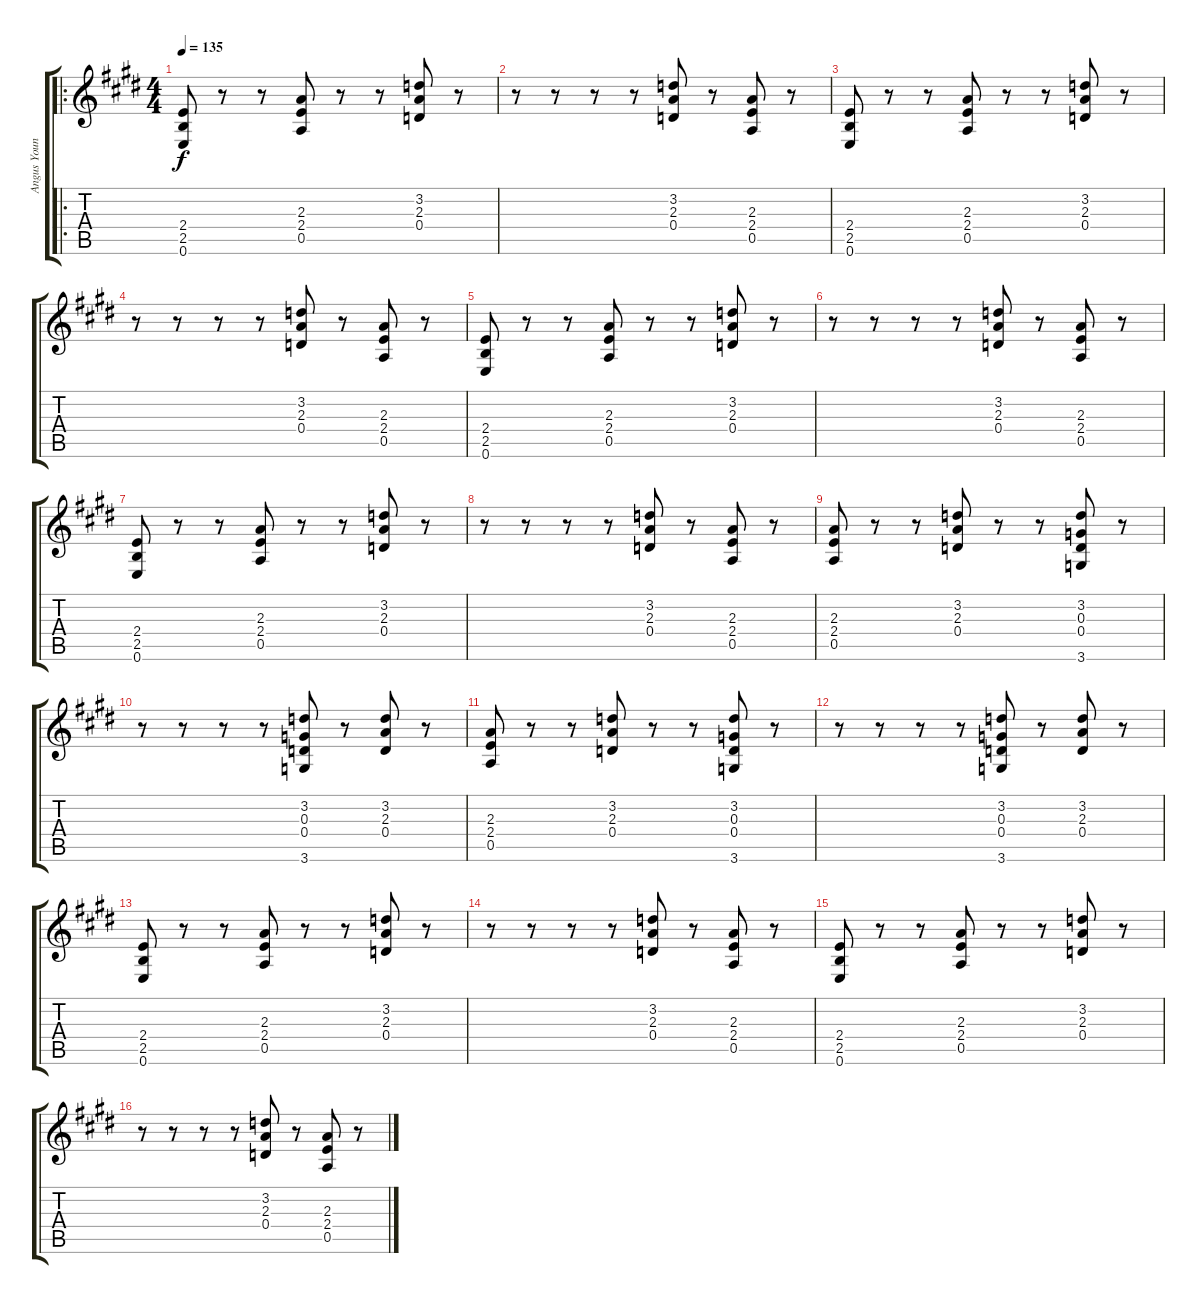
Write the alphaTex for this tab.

\track ("Angus Young" "Angus Youn") {instrument distortionguitar}
\staff {score tabs}
\tuning (E4 B3 G3 D3 A2 E2) {hide}
\ro
\ts (4 4)
\tempo 135
\clef g2
\ks e
(2.4 2.5 0.6).8{dy f} r.8 r.8 (2.3 2.4 0.5).8 r.8 r.8 (3.2 2.3 0.4).8 r.8 |
r.8 r.8 r.8 r.8 (3.2 2.3 0.4).8 r.8 (2.3 2.4 0.5).8 r.8 |
(2.4 2.5 0.6).8 r.8 r.8 (2.3 2.4 0.5).8 r.8 r.8 (3.2 2.3 0.4).8 r.8 |
r.8 r.8 r.8 r.8 (3.2 2.3 0.4).8 r.8 (2.3 2.4 0.5).8 r.8 |
(2.4 2.5 0.6).8 r.8 r.8 (2.3 2.4 0.5).8 r.8 r.8 (3.2 2.3 0.4).8 r.8 |
r.8 r.8 r.8 r.8 (3.2 2.3 0.4).8 r.8 (2.3 2.4 0.5).8 r.8 |
(2.4 2.5 0.6).8 r.8 r.8 (2.3 2.4 0.5).8 r.8 r.8 (3.2 2.3 0.4).8 r.8 |
r.8 r.8 r.8 r.8 (3.2 2.3 0.4).8 r.8 (2.3 2.4 0.5).8 r.8 |
(2.3 2.4 0.5).8 r.8 r.8 (3.2 2.3 0.4).8 r.8 r.8 (3.2 0.3 0.4 3.6).8 r.8 |
r.8 r.8 r.8 r.8 (3.2 0.3 0.4 3.6).8 r.8 (3.2 2.3 0.4).8 r.8 |
(2.3 2.4 0.5).8 r.8 r.8 (3.2 2.3 0.4).8 r.8 r.8 (3.2 0.3 0.4 3.6).8 r.8 |
r.8 r.8 r.8 r.8 (3.2 0.3 0.4 3.6).8 r.8 (3.2 2.3 0.4).8 r.8 |
(2.4 2.5 0.6).8 r.8 r.8 (2.3 2.4 0.5).8 r.8 r.8 (3.2 2.3 0.4).8 r.8 |
r.8 r.8 r.8 r.8 (3.2 2.3 0.4).8 r.8 (2.3 2.4 0.5).8 r.8 |
(2.4 2.5 0.6).8 r.8 r.8 (2.3 2.4 0.5).8 r.8 r.8 (3.2 2.3 0.4).8 r.8 |
r.8 r.8 r.8 r.8 (3.2 2.3 0.4).8 r.8 (2.3 2.4 0.5).8 r.8
